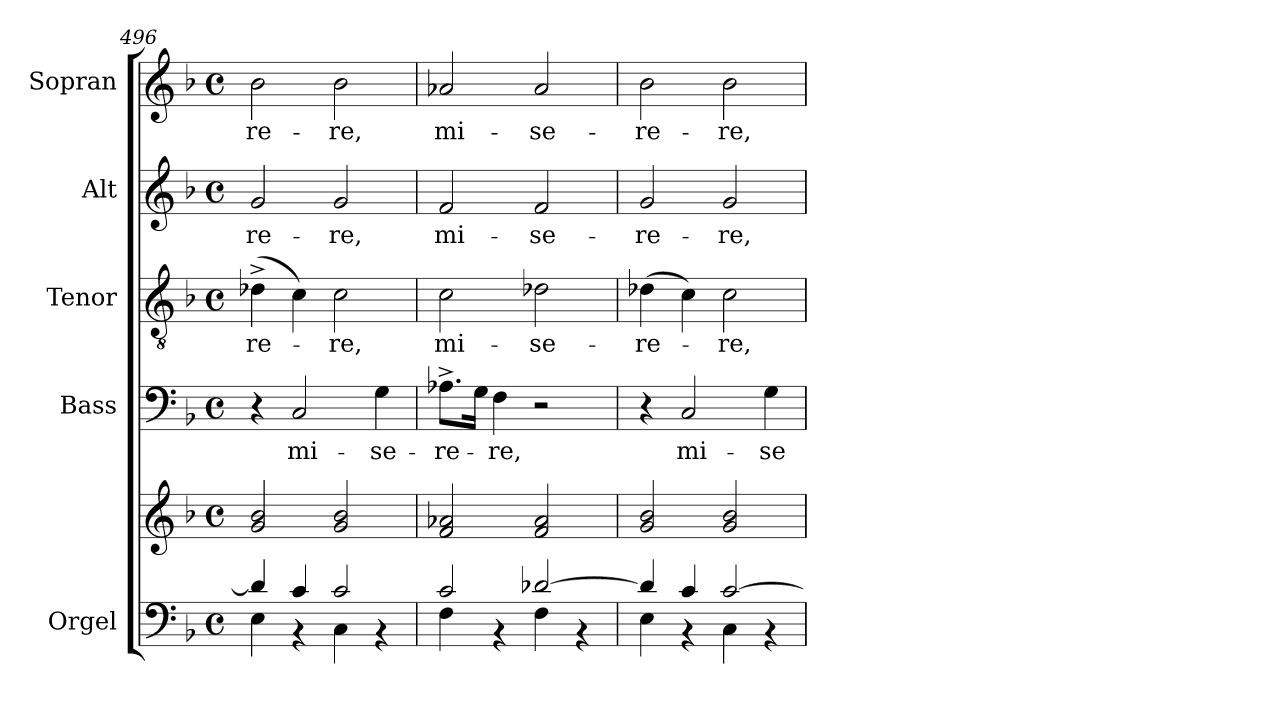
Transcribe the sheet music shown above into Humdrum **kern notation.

**kern	**kern	**kern	**text	**kern	**text	**kern	**text	**kern	**text
*part5	*part5	*part4	*part4	*part3	*part3	*part2	*part2	*part1	*part1
*staff6	*staff5	*staff4	*staff4	*staff3	*staff3	*staff2	*staff2	*staff1	*staff1
*I"Orgel	*	*I"Bass	*	*I"Tenor	*	*I"Alt	*	*I"Sopran	*
*I'Org.	*	*I'B.	*	*I'T.	*	*I'A.	*	*I'S.	*
*clefF4	*clefG2	*clefF4	*	*clefGv2	*	*clefG2	*	*clefG2	*
*k[b-]	*k[b-]	*k[b-]	*	*k[b-]	*	*k[b-]	*	*k[b-]	*
*F:	*F:	*F:	*	*F:	*	*F:	*	*F:	*
*M4/4	*M4/4	*M4/4	*	*M4/4	*	*M4/4	*	*M4/4	*
*met(c)	*met(c)	*met(c)	*	*met(c)	*	*met(c)	*	*met(c)	*
=496	=496	=496	=496	=496	=496	=496	=496	=496	=496
*^	*	*	*	*	*	*	*	*	*
!	!	!	!	!	!	!LO:LY:b	!	!LO:LY:b	!	!LO:LY:b
4d-/]	4E\	2g/ 2b-/	4r	.	(>4d-X^>\	-re-	2g/	-re-	2b-\	-re-
!	!	!	!	!LO:LY:b	!	!	!	!	!	!
4c/	4r	.	2C/	mi-	4c\)	.	.	.	.	.
!	!	!	!	!	!	!LO:LY:b	!	!LO:LY:b	!	!LO:LY:b
2c/	4C\	2g/ 2b-/	.	.	2c\	-re,	2g/	-re,	2b-\	-re,
!	!	!	!	!LO:LY:b	!	!	!	!	!	!
.	4r	.	4G\	-se-	.	.	.	.	.	.
=497	=497	=497	=497	=497	=497	=497	=497	=497	=497	=497
!	!	!	!	!LO:LY:b	!	!LO:LY:b	!	!LO:LY:b	!	!LO:LY:b
2c/	4F\	2f/ 2a-X/	8.A-X^>\L	-re-	2c\	mi-	2f/	mi-	2a-X/	mi-
.	.	.	16G\Jk	.	.	.	.	.	.	.
!	!	!	!	!LO:LY:b	!	!	!	!	!	!
.	4r	.	4F\	-re,	.	.	.	.	.	.
!	!	!	!	!	!	!LO:LY:b	!	!LO:LY:b	!	!LO:LY:b
[>2d-X/	4F\	2f/ 2a-/	2r	.	2d-X\	-se-	2f/	-se-	2a-/	-se-
.	4r	.	.	.	.	.	.	.	.	.
!!LO:LB:g=z
=498	=498	=498	=498	=498	=498	=498	=498	=498	=498	=498
!	!	!	!	!	!	!LO:LY:b	!	!LO:LY:b	!	!LO:LY:b
4d-/]	4E\	2g/ 2b-/	4r	.	(>4d-X\	-re-	2g/	-re-	2b-\	-re-
!	!	!	!	!LO:LY:b	!	!	!	!	!	!
4c/	4r	.	2C/	mi-	4c\)	.	.	.	.	.
!	!	!	!	!	!	!LO:LY:b	!	!LO:LY:b	!	!LO:LY:b
[>2c/	4C\	2g/ 2b-/	.	.	2c\	-re,	2g/	-re,	2b-\	-re,
!	!	!	!	!LO:LY:b	!	!	!	!	!	!
.	4r	.	4G\	-se-	.	.	.	.	.	.
*v	*v	*	*	*	*	*	*	*	*	*
=	=	=	=	=	=	=	=	=	=
*-	*-	*-	*-	*-	*-	*-	*-	*-	*-
